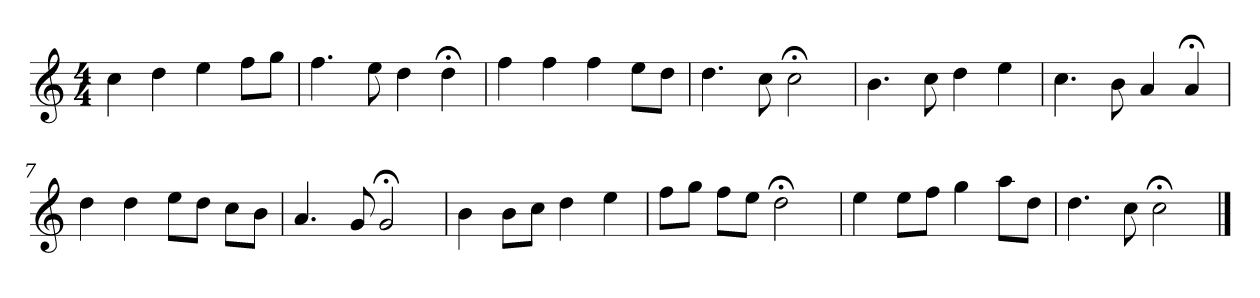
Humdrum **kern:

**kern
*part1
*staff1
*k[]
*C:
*M4/4
*MM120
=1
4cc
4dd
4ee
8ffL
8ggJ
=2
4.ff
8ee
4dd
4dd;<
=3
4ff
4ff
4ff
8eeL
8ddJ
=4
4.dd
8cc
2cc;<
=5
4.b
8cc
4dd
4ee
=6
4.cc
8b
4a
4a;<
=7
4dd
4dd
8eeL
8ddJ
8ccL
8bJ
=8
4.a
8g
2g;<
=9
4b
8bL
8ccJ
4dd
4ee
=10
8ffL
8ggJ
8ffL
8eeJ
2dd;<
=11
4ee
8eeL
8ffJ
4gg
8aaL
8ddJ
=12
4.dd
8cc
2cc;<
==
*-
